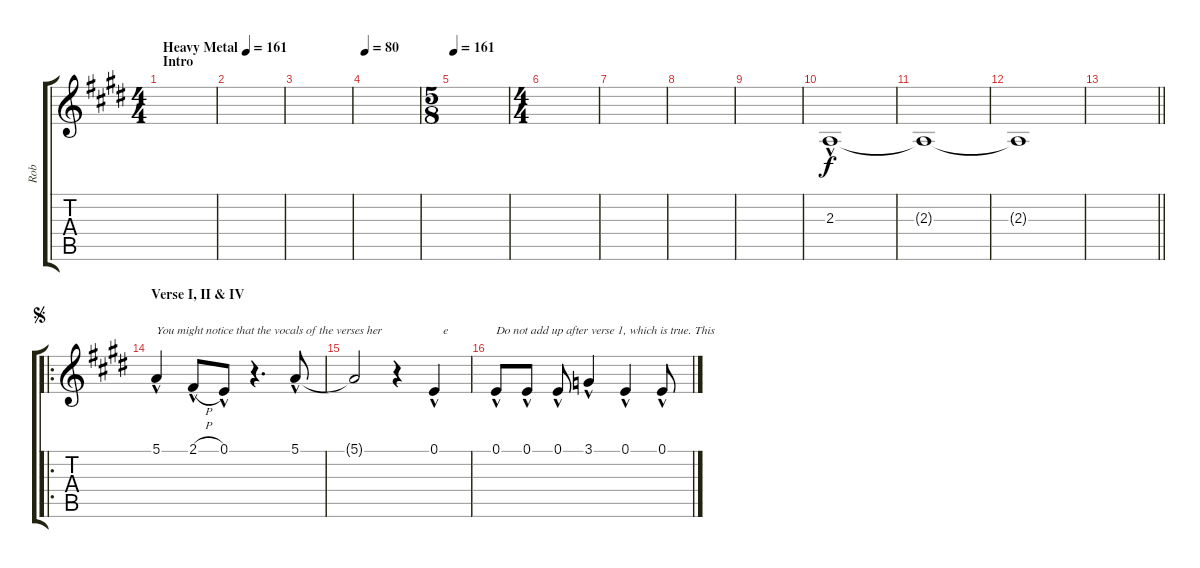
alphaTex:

\track ("Rob" "Rob") {instrument lead2sawtooth}
\staff {score tabs}
\tuning (E4 B3 G3 D3 A2 E2) {hide}
\ts (4 4)
\section ("" "Intro")
\tempo (161 "Heavy Metal")
\tempo 82
\tempo (161 "Heavy Metal")
\clef g2
\ks e
|
|
|
\tempo 80
|
\ts (5 8)
\tempo 161
|
\ts (4 4)
|
|
|
|
2.3{hac}.1 |
2.3{t}.1 |
2.3{t}.1 |
\barLineRight lightlight
|
\ro
\section ("" "Verse I, II & IV")
\jump segno
5.1{hac}.4{txt "You might notice that the vocals of the verses her"} 2.1{h hac}.8 0.1{hac}.8 r.4{d} 5.1{hac}.8 |
5.1{t}.2 r.4 0.1{hac}.4{txt "   e"} |
0.1{hac}.8{txt "Do not add up after verse 1, which is true. This"} 0.1{hac}.8 0.1{hac}.8 3.1{hac}.4 0.1{hac}.4 0.1{hac}.8
